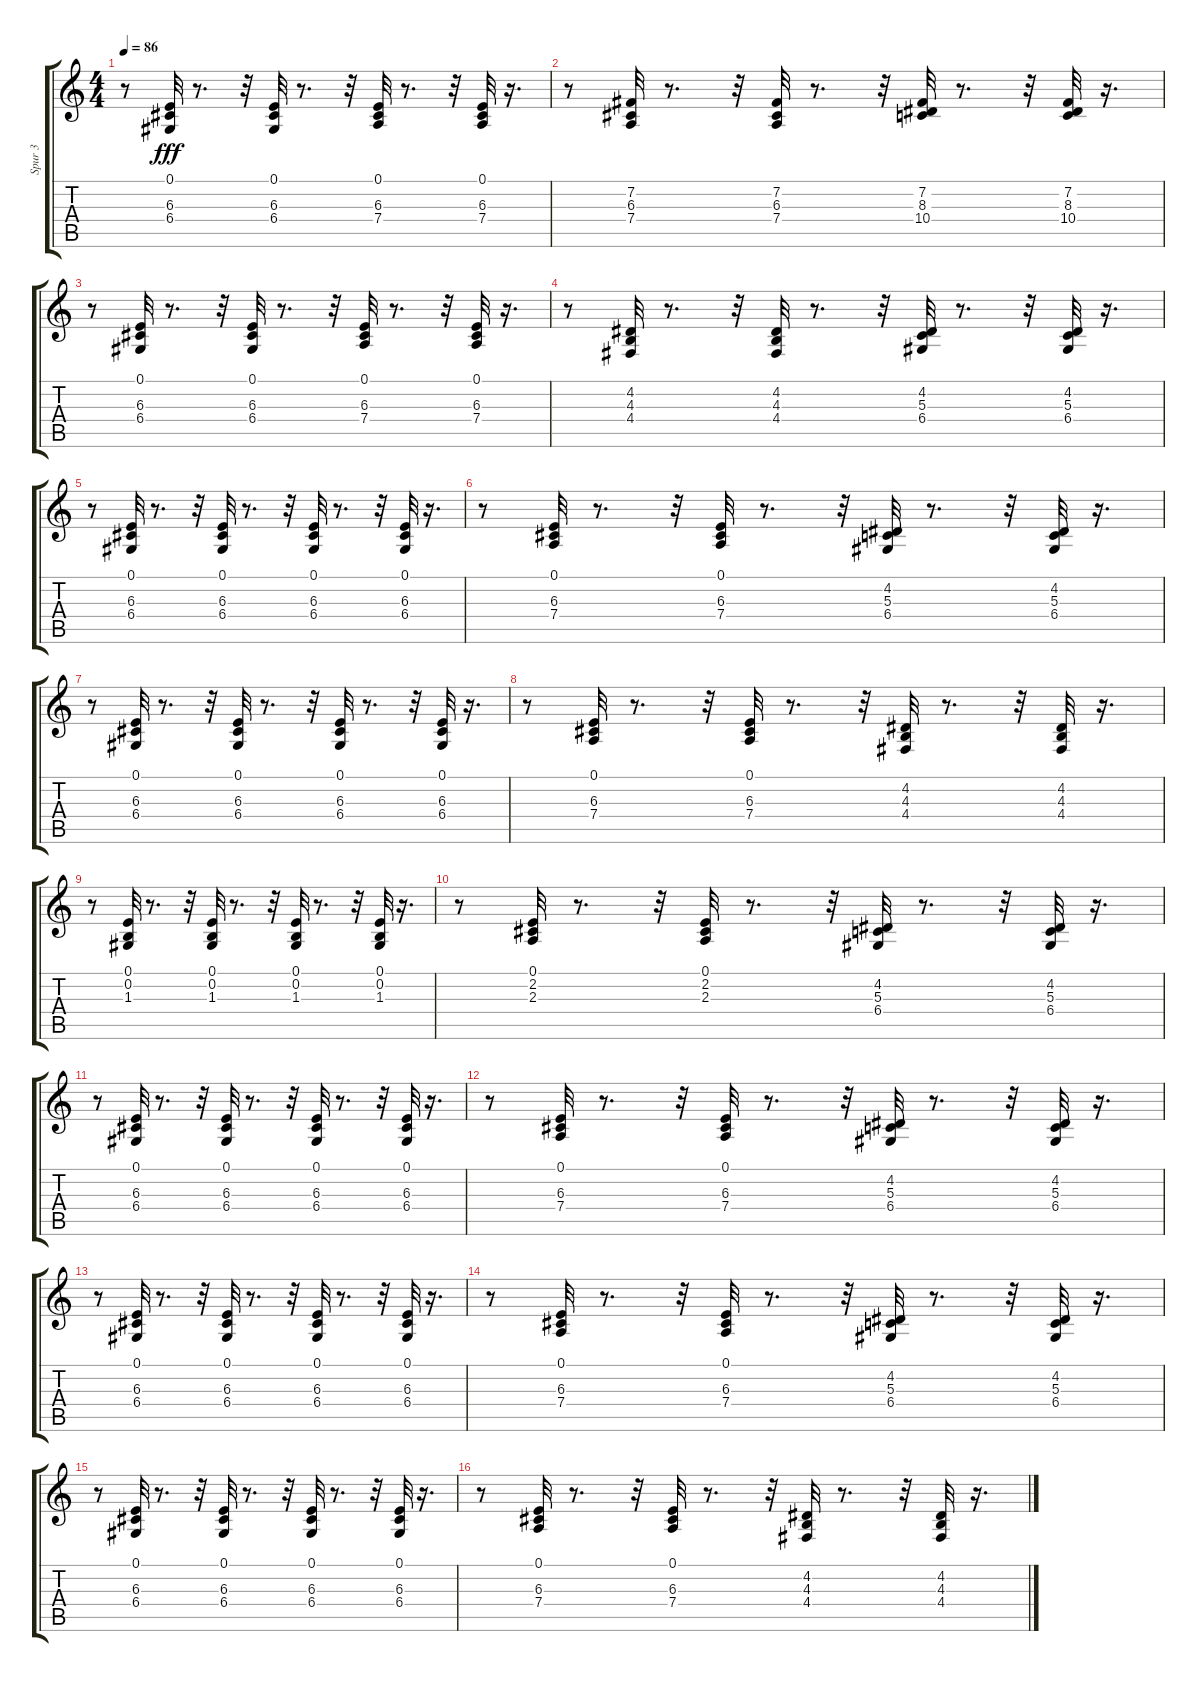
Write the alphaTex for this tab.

\track ("Spur 3" "Spur 3") {instrument pad3polysynth}
\staff {score tabs}
\tuning (E4 B3 G3 D3 A2 E2) {hide}
\ts (4 4)
\tempo 86
\clef g2
\ks c
r.8{dy fff} (0.1 6.3 6.4).32 r.8{d} r.32 (0.1 6.3 6.4).32 r.8{d} r.32 (0.1 6.3 7.4).32 r.8{d} r.32 (0.1 6.3 7.4).32 r.16{d} |
r.8 (7.2 6.3 7.4).32 r.8{d} r.32 (7.2 6.3 7.4).32 r.8{d} r.32 (7.2 8.3 10.4).32 r.8{d} r.32 (7.2 8.3 10.4).32 r.16{d} |
r.8 (0.1 6.3 6.4).32 r.8{d} r.32 (0.1 6.3 6.4).32 r.8{d} r.32 (0.1 6.3 7.4).32 r.8{d} r.32 (0.1 6.3 7.4).32 r.16{d} |
r.8 (4.2 4.3 4.4).32 r.8{d} r.32 (4.2 4.3 4.4).32 r.8{d} r.32 (4.2 5.3 6.4).32 r.8{d} r.32 (4.2 5.3 6.4).32 r.16{d} |
r.8 (0.1 6.3 6.4).32 r.8{d} r.32 (0.1 6.3 6.4).32 r.8{d} r.32 (0.1 6.3 6.4).32 r.8{d} r.32 (0.1 6.3 6.4).32 r.16{d} |
r.8 (0.1 6.3 7.4).32 r.8{d} r.32 (0.1 6.3 7.4).32 r.8{d} r.32 (4.2 5.3 6.4).32 r.8{d} r.32 (4.2 5.3 6.4).32 r.16{d} |
r.8 (0.1 6.3 6.4).32 r.8{d} r.32 (0.1 6.3 6.4).32 r.8{d} r.32 (0.1 6.3 6.4).32 r.8{d} r.32 (0.1 6.3 6.4).32 r.16{d} |
r.8 (0.1 6.3 7.4).32 r.8{d} r.32 (0.1 6.3 7.4).32 r.8{d} r.32 (4.2 4.3 4.4).32 r.8{d} r.32 (4.2 4.3 4.4).32 r.16{d} |
r.8 (0.1 0.2 1.3).32 r.8{d} r.32 (0.1 0.2 1.3).32 r.8{d} r.32 (0.1 0.2 1.3).32 r.8{d} r.32 (0.1 0.2 1.3).32 r.16{d} |
r.8 (0.1 2.2 2.3).32 r.8{d} r.32 (0.1 2.2 2.3).32 r.8{d} r.32 (4.2 5.3 6.4).32 r.8{d} r.32 (4.2 5.3 6.4).32 r.16{d} |
r.8 (0.1 6.3 6.4).32 r.8{d} r.32 (0.1 6.3 6.4).32 r.8{d} r.32 (0.1 6.3 6.4).32 r.8{d} r.32 (0.1 6.3 6.4).32 r.16{d} |
r.8 (0.1 6.3 7.4).32 r.8{d} r.32 (0.1 6.3 7.4).32 r.8{d} r.32 (4.2 5.3 6.4).32 r.8{d} r.32 (4.2 5.3 6.4).32 r.16{d} |
r.8 (0.1 6.3 6.4).32 r.8{d} r.32 (0.1 6.3 6.4).32 r.8{d} r.32 (0.1 6.3 6.4).32 r.8{d} r.32 (0.1 6.3 6.4).32 r.16{d} |
r.8 (0.1 6.3 7.4).32 r.8{d} r.32 (0.1 6.3 7.4).32 r.8{d} r.32 (4.2 5.3 6.4).32 r.8{d} r.32 (4.2 5.3 6.4).32 r.16{d} |
r.8 (0.1 6.3 6.4).32 r.8{d} r.32 (0.1 6.3 6.4).32 r.8{d} r.32 (0.1 6.3 6.4).32 r.8{d} r.32 (0.1 6.3 6.4).32 r.16{d} |
r.8 (0.1 6.3 7.4).32 r.8{d} r.32 (0.1 6.3 7.4).32 r.8{d} r.32 (4.2 4.3 4.4).32 r.8{d} r.32 (4.2 4.3 4.4).32 r.16{d}
